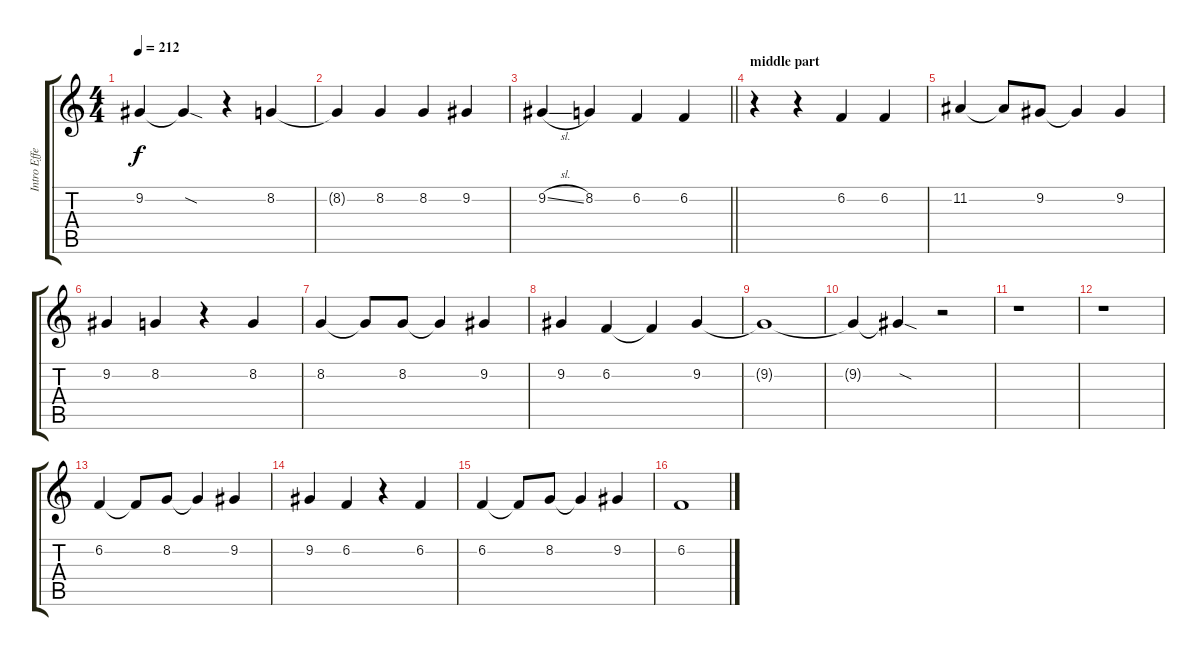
\track ("Intro Effect/Vocals" "Intro Effe") {instrument lead2sawtooth}
\staff {score tabs}
\tuning (E4 B3 G3 D3 A2 E2) {hide}
\ts (4 4)
\tempo 212
\clef g2
\ks c
9.2.4{dy f} 9.2{sod t}.4 r.4 8.2.4 |
8.2{t}.4 8.2.4 8.2.4 9.2.4 |
\barLineRight lightlight
9.2{sl}.4 8.2.4 6.2.4 6.2.4 |
\section ("" "middle part")
r.4 r.4 6.2.4{volume 16} 6.2.4 |
11.2.4 11.2{t}.8 9.2.8 9.2{t}.4 9.2.4 |
9.2.4 8.2.4 r.4 8.2.4 |
8.2.4 8.2{t}.8 8.2.8 8.2{t}.4 9.2.4 |
9.2.4 6.2.4 6.2{t}.4 9.2.4 |
9.2{t}.1 |
9.2{t}.4 9.2{sod t}.4 r.2 |
r.1 |
r.1 |
6.2.4 6.2{t}.8 8.2.8 8.2{t}.4 9.2.4 |
9.2.4 6.2.4 r.4 6.2.4 |
6.2.4 6.2{t}.8 8.2.8 8.2{t}.4 9.2.4 |
6.2.1
